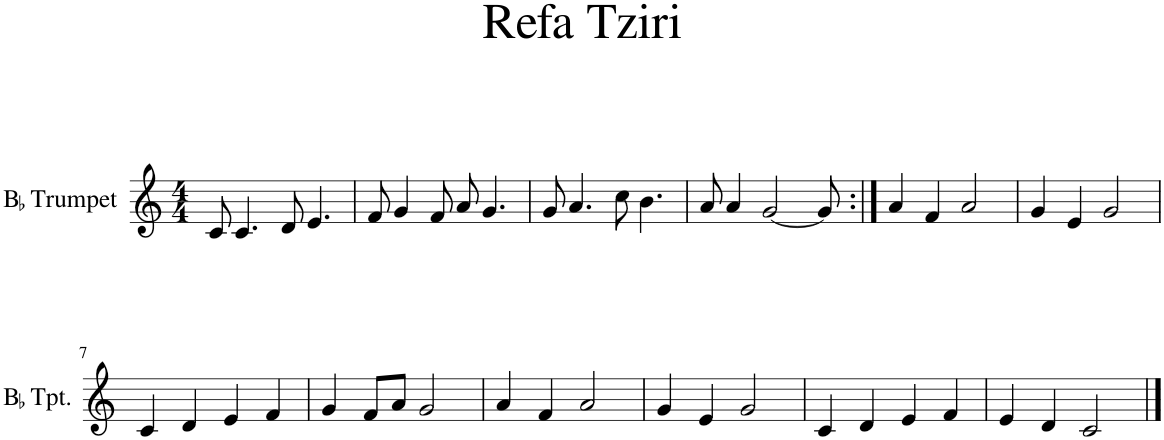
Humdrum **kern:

**kern
*part1
*staff1
*I"BaccidentalFlat Trumpet
*I'BaccidentalFlat Tpt.
*clefG2
*Trd1c2
*k[]
*M4/4
=1
8c/
4.c/
8d/
4.e/
=2
8f/
4g/
8f/
8a/
4.g/
=3
8g/
4.a/
8cc\
4.b\
=4
8a/
4a/
[2g/
8g/]
=5:|!
4a/
4f/
2a/
=6
4g/
4e/
2g/
!!LO:LB:g=z
=7
4c/
4d/
4e/
4f/
=8
4g/
8f/L
8a/J
2g/
=9
4a/
4f/
2a/
=10
4g/
4e/
2g/
=11
4c/
4d/
4e/
4f/
=12
4e/
4d/
2c/
==
*-
